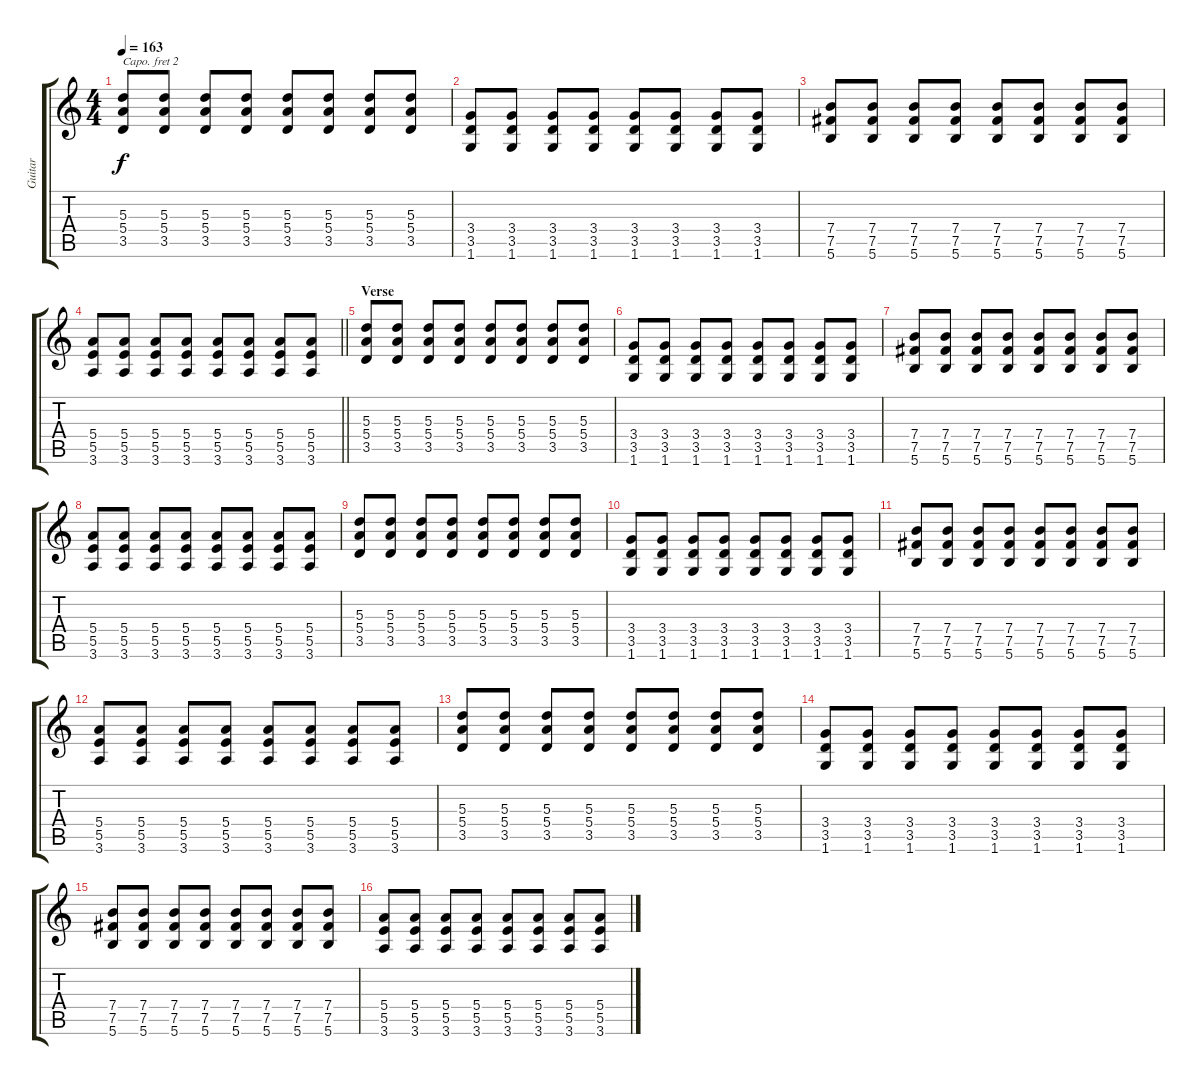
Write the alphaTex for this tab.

\track ("Guitar" "Guitar") {instrument overdrivenguitar}
\staff {score tabs}
\capo 2
\tuning (E4 B3 G3 D3 A2 E2) {hide}
\ts (4 4)
\tempo 163
\clef g2
\ks c
(5.3 5.4 3.5).8{dy f} (5.3 5.4 3.5).8 (5.3 5.4 3.5).8 (5.3 5.4 3.5).8 (5.3 5.4 3.5).8 (5.3 5.4 3.5).8 (5.3 5.4 3.5).8 (5.3 5.4 3.5).8 |
(3.4 3.5 1.6).8 (3.4 3.5 1.6).8 (3.4 3.5 1.6).8 (3.4 3.5 1.6).8 (3.4 3.5 1.6).8 (3.4 3.5 1.6).8 (3.4 3.5 1.6).8 (3.4 3.5 1.6).8 |
(7.4 7.5 5.6).8 (7.4 7.5 5.6).8 (7.4 7.5 5.6).8 (7.4 7.5 5.6).8 (7.4 7.5 5.6).8 (7.4 7.5 5.6).8 (7.4 7.5 5.6).8 (7.4 7.5 5.6).8 |
\barLineRight lightlight
(5.4 5.5 3.6).8 (5.4 5.5 3.6).8 (5.4 5.5 3.6).8 (5.4 5.5 3.6).8 (5.4 5.5 3.6).8 (5.4 5.5 3.6).8 (5.4 5.5 3.6).8 (5.4 5.5 3.6).8 |
\section ("" "Verse")
(5.3 5.4 3.5).8 (5.3 5.4 3.5).8 (5.3 5.4 3.5).8 (5.3 5.4 3.5).8 (5.3 5.4 3.5).8 (5.3 5.4 3.5).8 (5.3 5.4 3.5).8 (5.3 5.4 3.5).8 |
(3.4 3.5 1.6).8 (3.4 3.5 1.6).8 (3.4 3.5 1.6).8 (3.4 3.5 1.6).8 (3.4 3.5 1.6).8 (3.4 3.5 1.6).8 (3.4 3.5 1.6).8 (3.4 3.5 1.6).8 |
(7.4 7.5 5.6).8 (7.4 7.5 5.6).8 (7.4 7.5 5.6).8 (7.4 7.5 5.6).8 (7.4 7.5 5.6).8 (7.4 7.5 5.6).8 (7.4 7.5 5.6).8 (7.4 7.5 5.6).8 |
(5.4 5.5 3.6).8 (5.4 5.5 3.6).8 (5.4 5.5 3.6).8 (5.4 5.5 3.6).8 (5.4 5.5 3.6).8 (5.4 5.5 3.6).8 (5.4 5.5 3.6).8 (5.4 5.5 3.6).8 |
(5.3 5.4 3.5).8 (5.3 5.4 3.5).8 (5.3 5.4 3.5).8 (5.3 5.4 3.5).8 (5.3 5.4 3.5).8 (5.3 5.4 3.5).8 (5.3 5.4 3.5).8 (5.3 5.4 3.5).8 |
(3.4 3.5 1.6).8 (3.4 3.5 1.6).8 (3.4 3.5 1.6).8 (3.4 3.5 1.6).8 (3.4 3.5 1.6).8 (3.4 3.5 1.6).8 (3.4 3.5 1.6).8 (3.4 3.5 1.6).8 |
(7.4 7.5 5.6).8 (7.4 7.5 5.6).8 (7.4 7.5 5.6).8 (7.4 7.5 5.6).8 (7.4 7.5 5.6).8 (7.4 7.5 5.6).8 (7.4 7.5 5.6).8 (7.4 7.5 5.6).8 |
(5.4 5.5 3.6).8 (5.4 5.5 3.6).8 (5.4 5.5 3.6).8 (5.4 5.5 3.6).8 (5.4 5.5 3.6).8 (5.4 5.5 3.6).8 (5.4 5.5 3.6).8 (5.4 5.5 3.6).8 |
(5.3 5.4 3.5).8 (5.3 5.4 3.5).8 (5.3 5.4 3.5).8 (5.3 5.4 3.5).8 (5.3 5.4 3.5).8 (5.3 5.4 3.5).8 (5.3 5.4 3.5).8 (5.3 5.4 3.5).8 |
(3.4 3.5 1.6).8 (3.4 3.5 1.6).8 (3.4 3.5 1.6).8 (3.4 3.5 1.6).8 (3.4 3.5 1.6).8 (3.4 3.5 1.6).8 (3.4 3.5 1.6).8 (3.4 3.5 1.6).8 |
(7.4 7.5 5.6).8 (7.4 7.5 5.6).8 (7.4 7.5 5.6).8 (7.4 7.5 5.6).8 (7.4 7.5 5.6).8 (7.4 7.5 5.6).8 (7.4 7.5 5.6).8 (7.4 7.5 5.6).8 |
(5.4 5.5 3.6).8 (5.4 5.5 3.6).8 (5.4 5.5 3.6).8 (5.4 5.5 3.6).8 (5.4 5.5 3.6).8 (5.4 5.5 3.6).8 (5.4 5.5 3.6).8 (5.4 5.5 3.6).8
